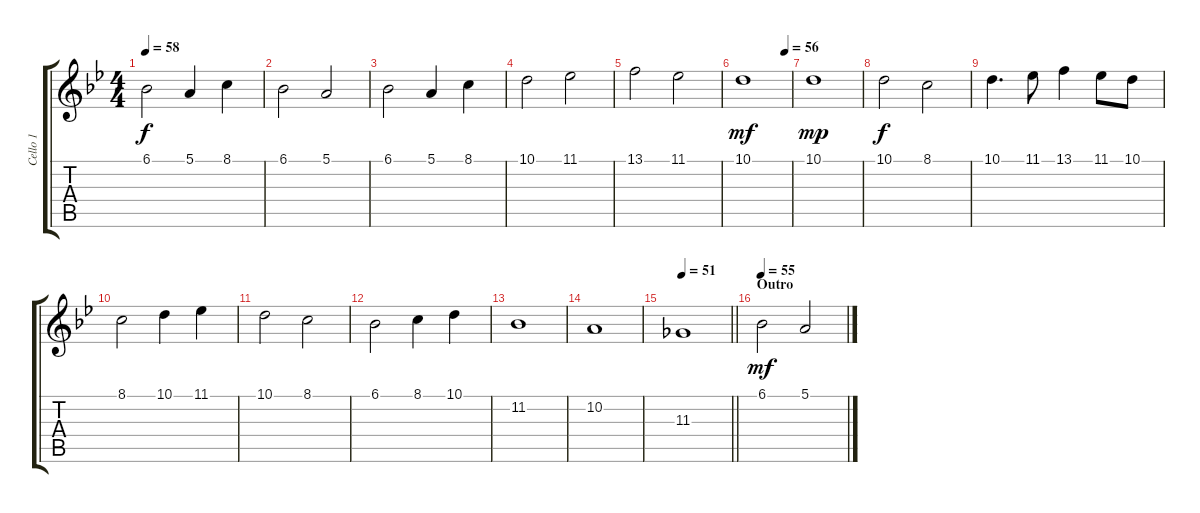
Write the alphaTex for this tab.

\track ("Cello 1" "Cello 1") {instrument cello}
\staff {score tabs}
\tuning (E4 B3 G3 D3 A2 E2) {hide}
\ts (4 4)
\tempo 58
\clef g2
\ks bb
6.1.2{dy f} 5.1.4 8.1.4 |
6.1.2 5.1.2 |
6.1.2 5.1.4 8.1.4 |
10.1.2 11.1.2 |
13.1.2 11.1.2 |
\tempo (56 0.875)
10.1.1{dy mf} |
10.1.1{dy mp} |
10.1.2{dy f} 8.1.2 |
10.1.4{d} 11.1.8 13.1.4 11.1.8 10.1.8 |
8.1.2 10.1.4 11.1.4 |
10.1.2 8.1.2 |
6.1.2 8.1.4 10.1.4 |
11.2.1 |
10.2.1 |
\tempo 51
\barLineRight lightlight
11.3.1 |
\section ("" "Outro")
\tempo 55
6.1.2{dy mf instrument synthstrings2} 5.1.2
